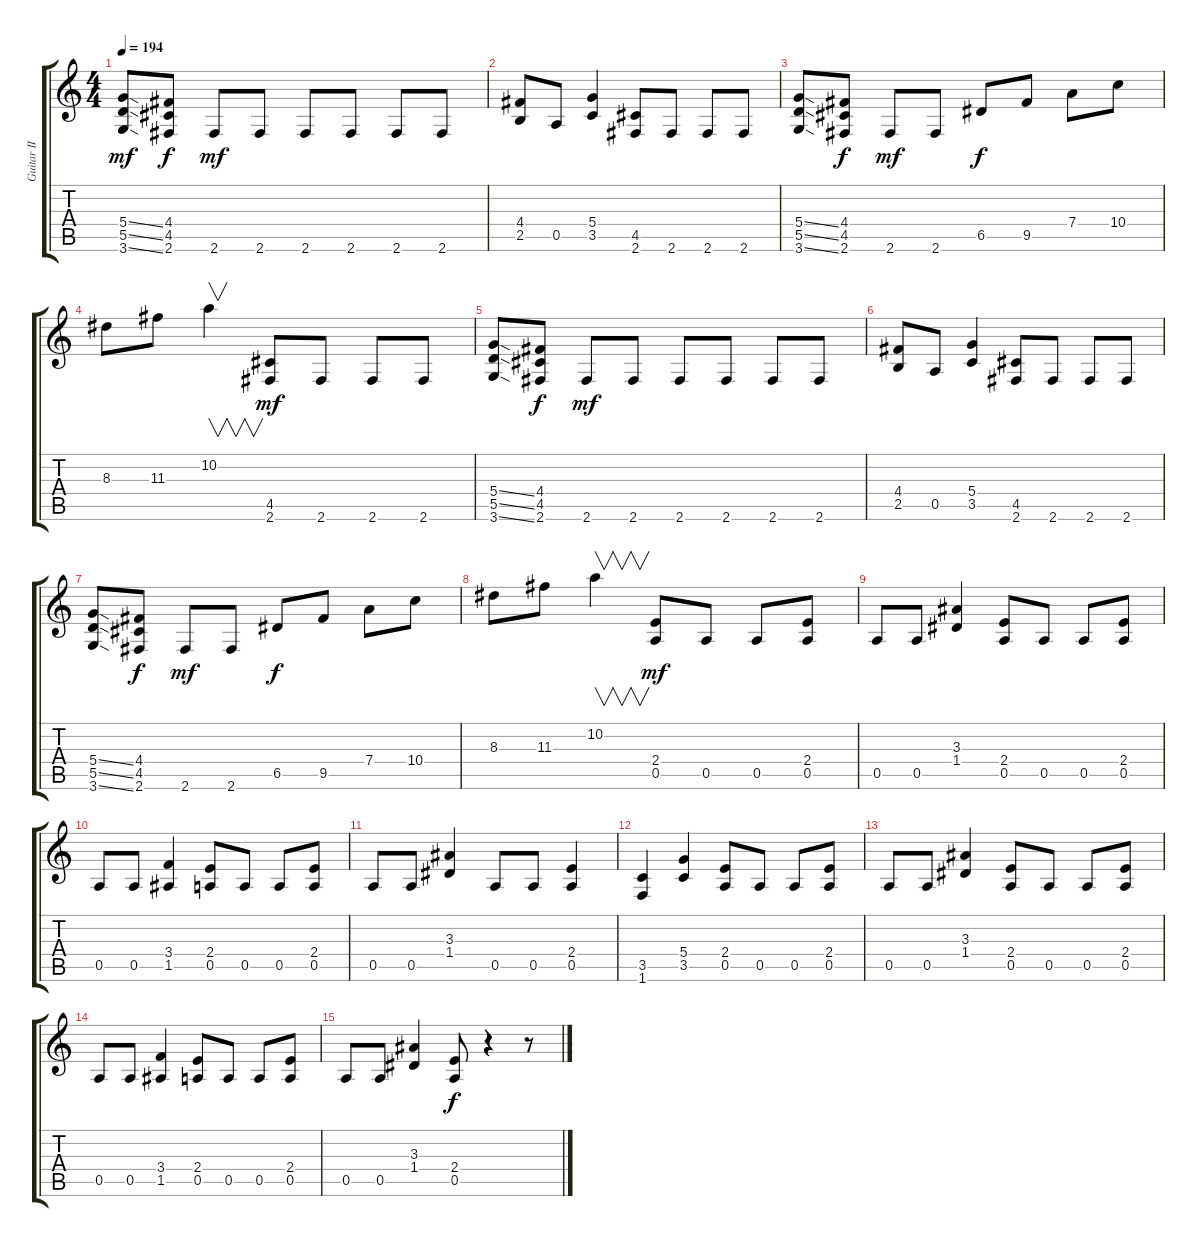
\track ("Guitar II" "Guitar II") {instrument distortionguitar}
\staff {score tabs}
\tuning (E4 B3 G3 D3 A2 E2) {hide}
\ts (4 4)
\tempo 194
\clef g2
\ks c
(5.4{ss} 5.5{ss} 3.6{ss}).8{dy mf} (4.4 4.5 2.6).8{dy f} 2.6.8{dy mf} 2.6.8 2.6.8 2.6.8 2.6.8 2.6.8 |
(4.4 2.5).8 0.5.8 (5.4 3.5).4 (4.5 2.6).8 2.6.8 2.6.8 2.6.8 |
(5.4{ss} 5.5{ss} 3.6{ss}).8 (4.4 4.5 2.6).8{dy f} 2.6.8{dy mf} 2.6.8 6.5.8{dy f} 9.5.8 7.4.8 10.4.8 |
8.3.8 11.3.8 10.2.4{v} (4.5 2.6).8{dy mf} 2.6.8 2.6.8 2.6.8 |
(5.4{ss} 5.5{ss} 3.6{ss}).8 (4.4 4.5 2.6).8{dy f} 2.6.8{dy mf} 2.6.8 2.6.8 2.6.8 2.6.8 2.6.8 |
(4.4 2.5).8 0.5.8 (5.4 3.5).4 (4.5 2.6).8 2.6.8 2.6.8 2.6.8 |
(5.4{ss} 5.5{ss} 3.6{ss}).8 (4.4 4.5 2.6).8{dy f} 2.6.8{dy mf} 2.6.8 6.5.8{dy f} 9.5.8 7.4.8 10.4.8 |
8.3.8 11.3.8 10.2.4{v} (2.4 0.5).8{dy mf} 0.5.8 0.5.8 (2.4 0.5).8 |
0.5.8 0.5.8 (3.3 1.4).4 (2.4 0.5).8 0.5.8 0.5.8 (2.4 0.5).8 |
0.5.8 0.5.8 (3.4 1.5).4 (2.4 0.5).8 0.5.8 0.5.8 (2.4 0.5).8 |
0.5.8 0.5.8 (3.3 1.4).4 0.5.8 0.5.8 (2.4 0.5).4 |
(3.5 1.6).4 (5.4 3.5).4 (2.4 0.5).8 0.5.8 0.5.8 (2.4 0.5).8 |
0.5.8 0.5.8 (3.3 1.4).4 (2.4 0.5).8 0.5.8 0.5.8 (2.4 0.5).8 |
0.5.8 0.5.8 (3.4 1.5).4 (2.4 0.5).8 0.5.8 0.5.8 (2.4 0.5).8 |
0.5.8 0.5.8 (3.3 1.4).4 (2.4 0.5).8{dy f} r.4 r.8
